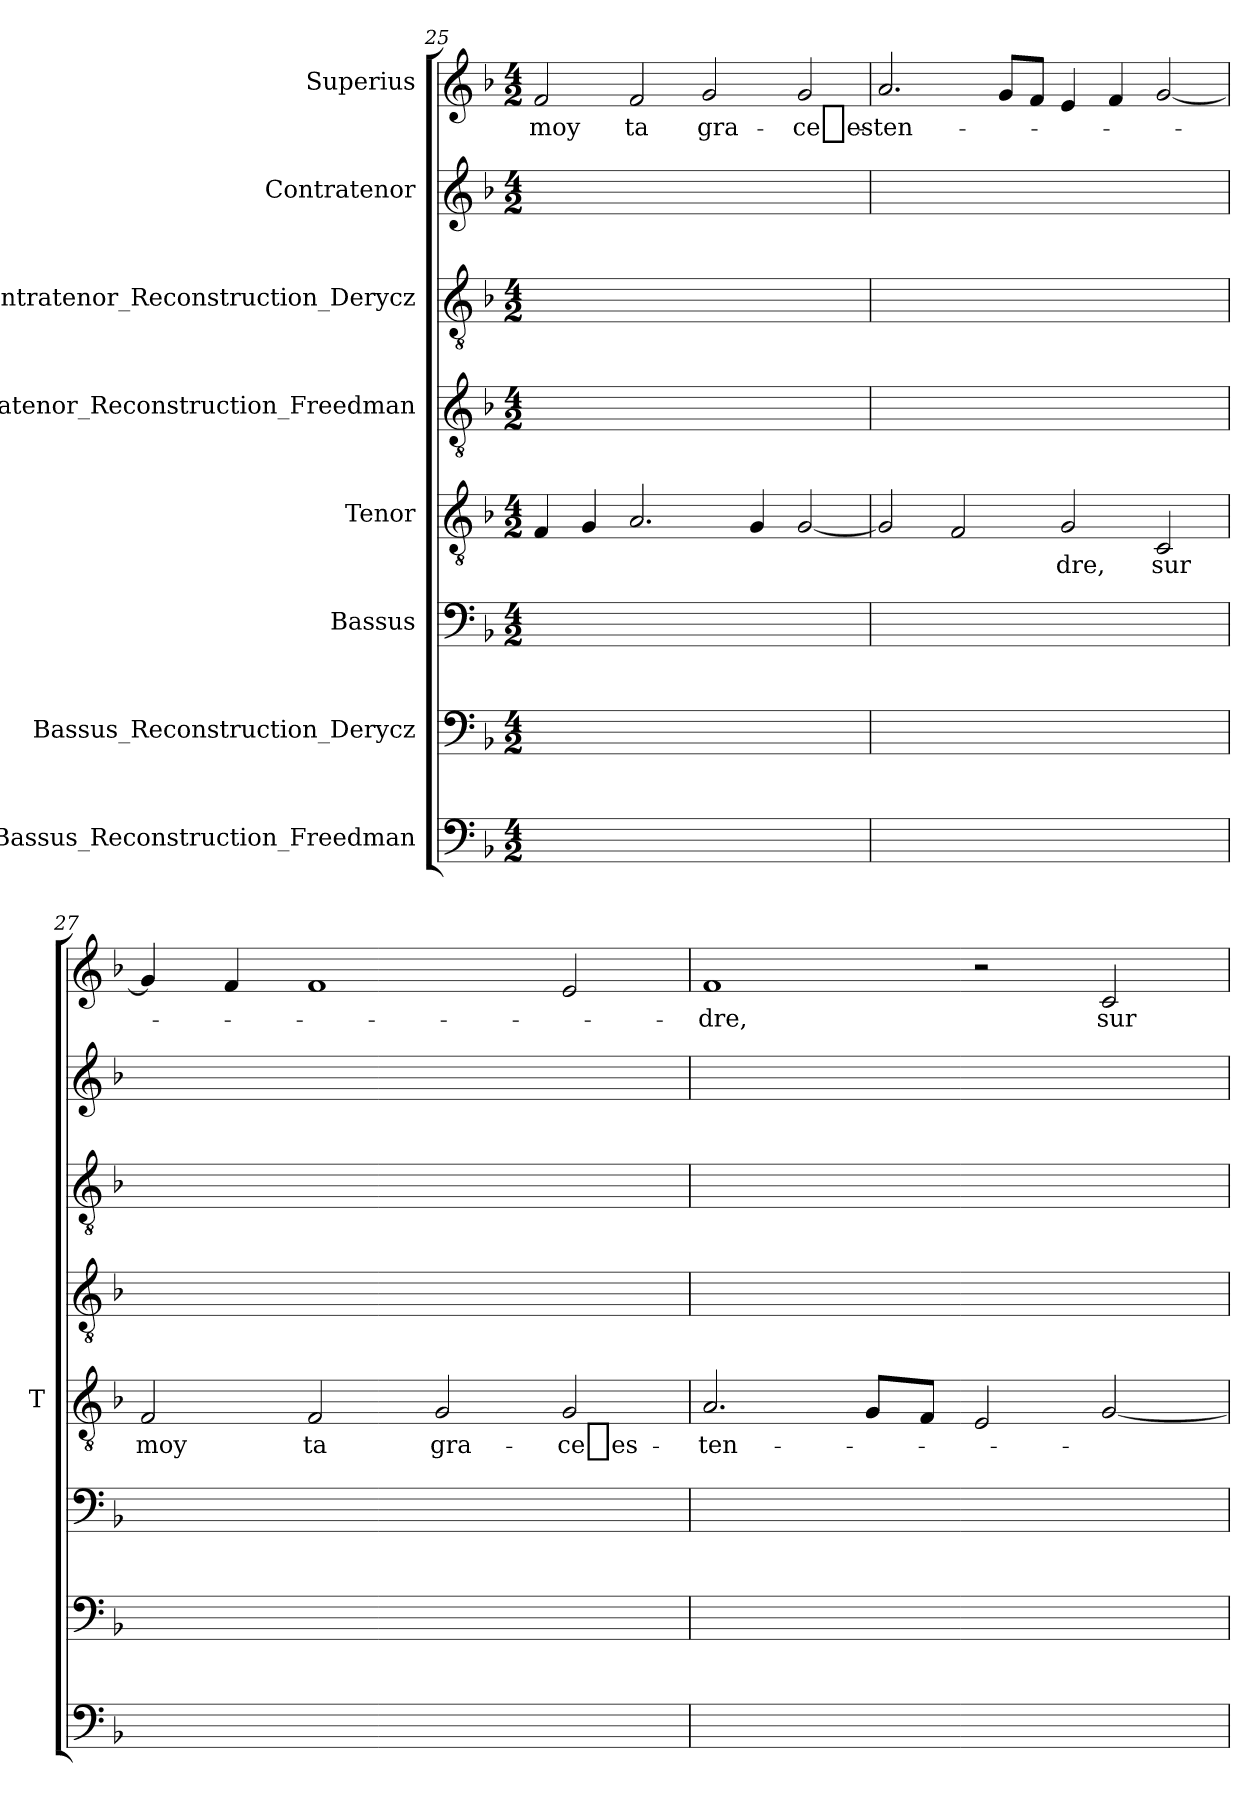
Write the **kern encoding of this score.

**kern	**kern	**kern	**kern	**text	**kern	**kern	**kern	**kern	**text
*part8	*part7	*part6	*part5	*part5	*part4	*part3	*part2	*part1	*part1
*staff8	*staff7	*staff6	*staff5	*staff5	*staff4	*staff3	*staff2	*staff1	*staff1
*I"Bassus_Reconstruction_Freedman	*I"Bassus_Reconstruction_Derycz	*I"Bassus	*I"Tenor	*	*I"Contratenor_Reconstruction_Freedman	*I"Contratenor_Reconstruction_Derycz	*I"Contratenor	*I"Superius	*
*	*	*	*I'T	*	*	*	*	*	*
*clefF4	*clefF4	*clefF4	*clefGv2	*	*clefGv2	*clefGv2	*clefG2	*clefG2	*
*k[b-]	*k[b-]	*k[b-]	*k[b-]	*	*k[b-]	*k[b-]	*k[b-]	*k[b-]	*
*M4/2	*M4/2	*M4/2	*M4/2	*	*M4/2	*M4/2	*M4/2	*M4/2	*
=25	=25	=25	=25	=25	=25	=25	=25	=25	=25
0ryy	0ryy	0ryy	4F	.	0ryy	0ryy	0ryy	2f	-moy
.	.	.	4G	.	.	.	.	.	.
.	.	.	2.A	.	.	.	.	2f	-ta
.	.	.	.	.	.	.	.	2g	gra-
.	.	.	4G	.	.	.	.	.	.
.	.	.	[2G	.	.	.	.	2g	ce_es-
=26	=26	=26	=26	=26	=26	=26	=26	=26	=26
0ryy	0ryy	0ryy	2G]	.	0ryy	0ryy	0ryy	2.a	ten-
.	.	.	2F	.	.	.	.	.	.
.	.	.	.	.	.	.	.	8gL	.
.	.	.	.	.	.	.	.	8fJ	.
.	.	.	2G	-dre,	.	.	.	4e	.
.	.	.	.	.	.	.	.	4f	.
.	.	.	2C	-sur	.	.	.	[2g	.
=27	=27	=27	=27	=27	=27	=27	=27	=27	=27
0ryy	0ryy	0ryy	2F	-moy	0ryy	0ryy	0ryy	4g]	.
.	.	.	.	.	.	.	.	4f	.
.	.	.	2F	-ta	.	.	.	1f	.
.	.	.	2G	gra-	.	.	.	.	.
.	.	.	2G	ce_es-	.	.	.	2e	.
=28	=28	=28	=28	=28	=28	=28	=28	=28	=28
0ryy	0ryy	0ryy	2.A	ten-	0ryy	0ryy	0ryy	1f	-dre,
.	.	.	8GL	.	.	.	.	.	.
.	.	.	8FJ	.	.	.	.	.	.
.	.	.	2E	.	.	.	.	2r	.
.	.	.	[2G	.	.	.	.	2c	-sur
=	=	=	=	=	=	=	=	=	=
*-	*-	*-	*-	*-	*-	*-	*-	*-	*-
